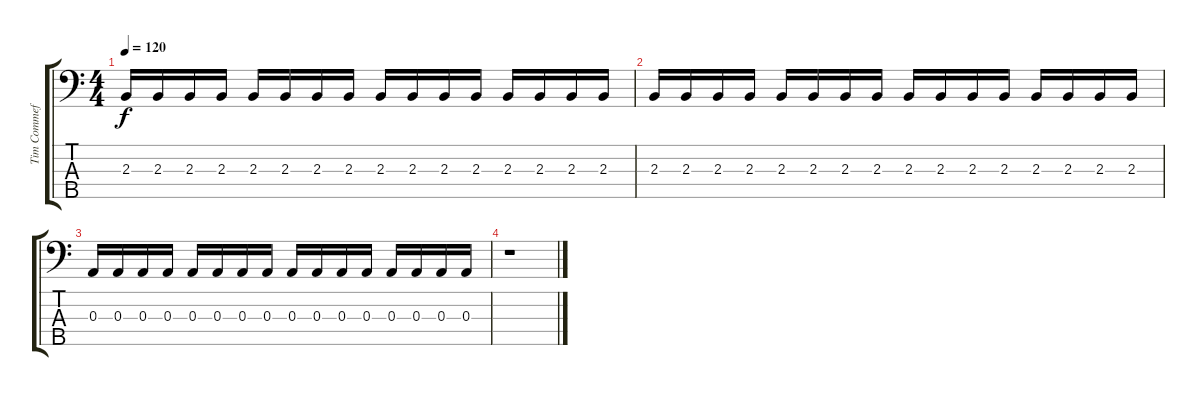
\track ("Tim Commeford" "Tim Commef") {instrument synthbass2}
\staff {score tabs}
\tuning (G2 D2 A1 E1 B0) {hide}
\ts (4 4)
\tempo 120
\clef f4
\ks c
2.3.16{dy f instrument electricbassfinger} 2.3.16{instrument electricbassfinger} 2.3.16{instrument electricbassfinger} 2.3.16{instrument electricbassfinger} 2.3.16{instrument electricbassfinger} 2.3.16{instrument electricbassfinger} 2.3.16{instrument electricbassfinger} 2.3.16{instrument electricbassfinger} 2.3.16{instrument electricbassfinger} 2.3.16{instrument electricbassfinger} 2.3.16{instrument electricbassfinger} 2.3.16{instrument electricbassfinger} 2.3.16{instrument electricbassfinger} 2.3.16{instrument electricbassfinger} 2.3.16{instrument electricbassfinger} 2.3.16{instrument electricbassfinger} |
2.3.16{instrument electricbassfinger} 2.3.16{instrument electricbassfinger} 2.3.16{instrument electricbassfinger} 2.3.16{instrument electricbassfinger} 2.3.16{instrument electricbassfinger} 2.3.16{instrument electricbassfinger} 2.3.16{instrument electricbassfinger} 2.3.16{instrument electricbassfinger} 2.3.16{instrument electricbassfinger} 2.3.16{instrument electricbassfinger} 2.3.16{instrument electricbassfinger} 2.3.16{instrument electricbassfinger} 2.3.16{instrument electricbassfinger} 2.3.16{instrument electricbassfinger} 2.3.16{instrument electricbassfinger} 2.3.16{instrument electricbassfinger} |
0.3.16{instrument electricbassfinger} 0.3.16{instrument electricbassfinger} 0.3.16{instrument electricbassfinger} 0.3.16{instrument electricbassfinger} 0.3.16{instrument electricbassfinger} 0.3.16{instrument electricbassfinger} 0.3.16{instrument electricbassfinger} 0.3.16{instrument electricbassfinger} 0.3.16{instrument electricbassfinger} 0.3.16{instrument electricbassfinger} 0.3.16{instrument electricbassfinger} 0.3.16{instrument electricbassfinger} 0.3.16{instrument electricbassfinger} 0.3.16{instrument electricbassfinger} 0.3.16{instrument electricbassfinger} 0.3.16{instrument electricbassfinger} |
r.1
